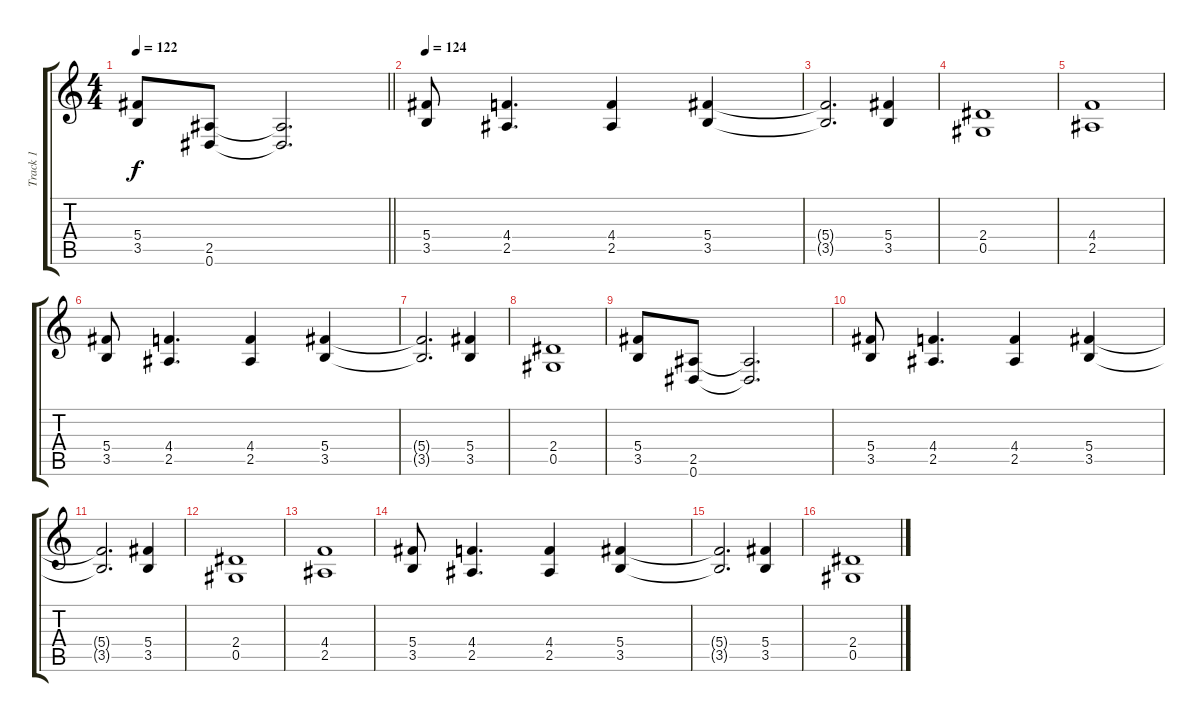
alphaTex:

\track ("Track 1" "Track 1") {instrument distortionguitar}
\staff {score tabs}
\tuning (Eb4 Bb3 Gb3 Db3 Ab2 Eb2) {hide}
\ts (4 4)
\tempo 122
\clef g2
\barLineRight lightlight
\ks c
(5.4 3.5).8{dy f} (2.5 0.6).8 (2.5{t} 0.6{t}).2{d} |
\section ("" "")
\tempo 124
(5.4 3.5).8 (4.4 2.5).4{d} (4.4 2.5).4 (5.4 3.5).4 |
(5.4{t} 3.5{t}).2{d} (5.4 3.5).4 |
(2.4 0.5).1 |
(4.4 2.5).1 |
(5.4 3.5).8 (4.4 2.5).4{d} (4.4 2.5).4 (5.4 3.5).4 |
(5.4{t} 3.5{t}).2{d} (5.4 3.5).4 |
(2.4 0.5).1 |
(5.4 3.5).8 (2.5 0.6).8 (2.5{t} 0.6{t}).2{d} |
(5.4 3.5).8 (4.4 2.5).4{d} (4.4 2.5).4 (5.4 3.5).4 |
(5.4{t} 3.5{t}).2{d} (5.4 3.5).4 |
(2.4 0.5).1 |
(4.4 2.5).1 |
(5.4 3.5).8 (4.4 2.5).4{d} (4.4 2.5).4 (5.4 3.5).4 |
(5.4{t} 3.5{t}).2{d} (5.4 3.5).4 |
(2.4 0.5).1
